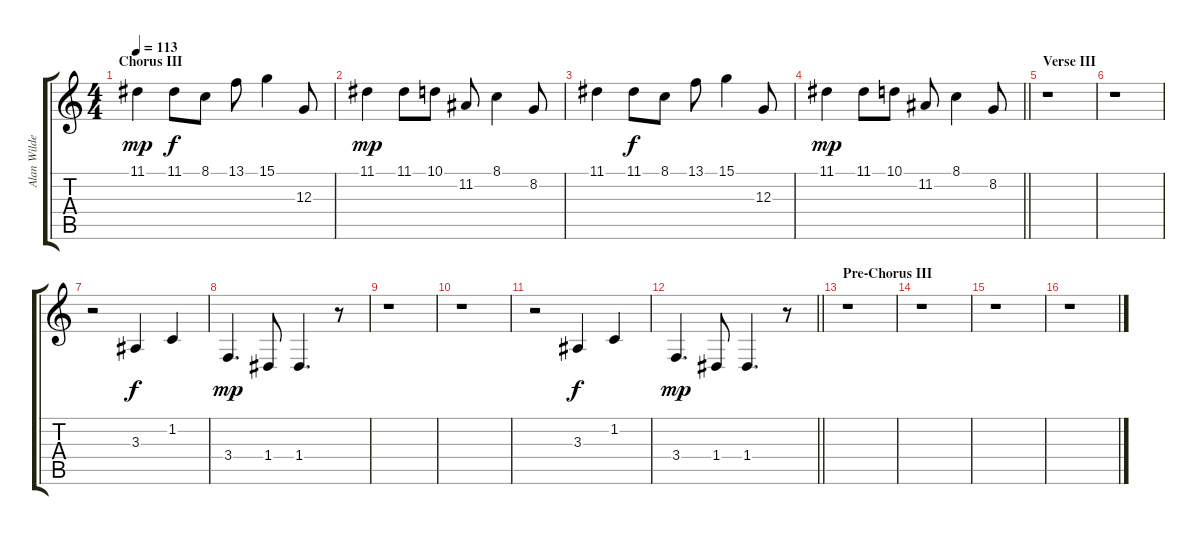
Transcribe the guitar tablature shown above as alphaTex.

\track ("Alan Wilder - Synth" "Alan Wilde") {instrument fx1rain}
\staff {score tabs}
\tuning (E4 B3 G3 D3 A2 E2) {hide}
\ts (4 4)
\section ("" "Chorus III")
\tempo 113
\clef g2
\ks c
11.1.4{dy mp} 11.1.8{dy f} 8.1.8 13.1.8 15.1.4 12.3.8 |
11.1.4{dy mp} 11.1.8 10.1.8 11.2.8 8.1.4 8.2.8 |
11.1.4 11.1.8{dy f} 8.1.8 13.1.8 15.1.4 12.3.8 |
\barLineRight lightlight
11.1.4{dy mp} 11.1.8 10.1.8 11.2.8 8.1.4 8.2.8 |
\section ("" "Verse III")
r.1{volume 15 instrument fx1rain} |
r.1 |
r.2 3.3.4{dy f} 1.2.4 |
3.4.4{d dy mp} 1.4.8 1.4.4{d} r.8 |
r.1 |
r.1 |
r.2 3.3.4{dy f} 1.2.4 |
\barLineRight lightlight
3.4.4{d dy mp} 1.4.8 1.4.4{d} r.8 |
\section ("" "Pre-Chorus III")
r.1 |
r.1 |
r.1 |
r.1
